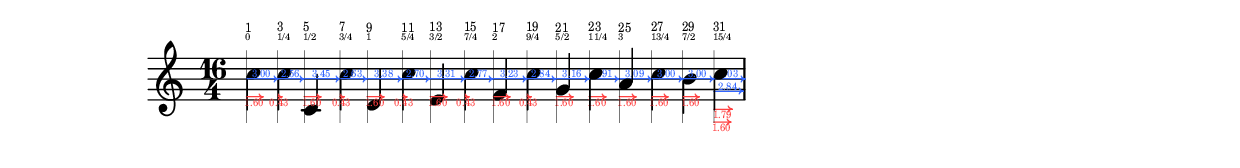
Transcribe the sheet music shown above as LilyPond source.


\version "2.12.0"

\header{

  texidoc="

There are optical corrections to the spacing of stems. The overlap between 
two adjacent stems of different direction is used as a measure for how
much to correct."

}

\layout {
  ragged-right = ##t
}


\context Voice \relative c {
  \override Score.PaperColumn #'layer = #1
  \override Score.PaperColumn #'stencil = #ly:paper-column::print

  %% make sure neutral is down.
  \override Stem  #'neutral-direction = #down
  \time 16/4  c''4 c c,  c' d, c' e, c' f, c' g c a c b c
}

  


